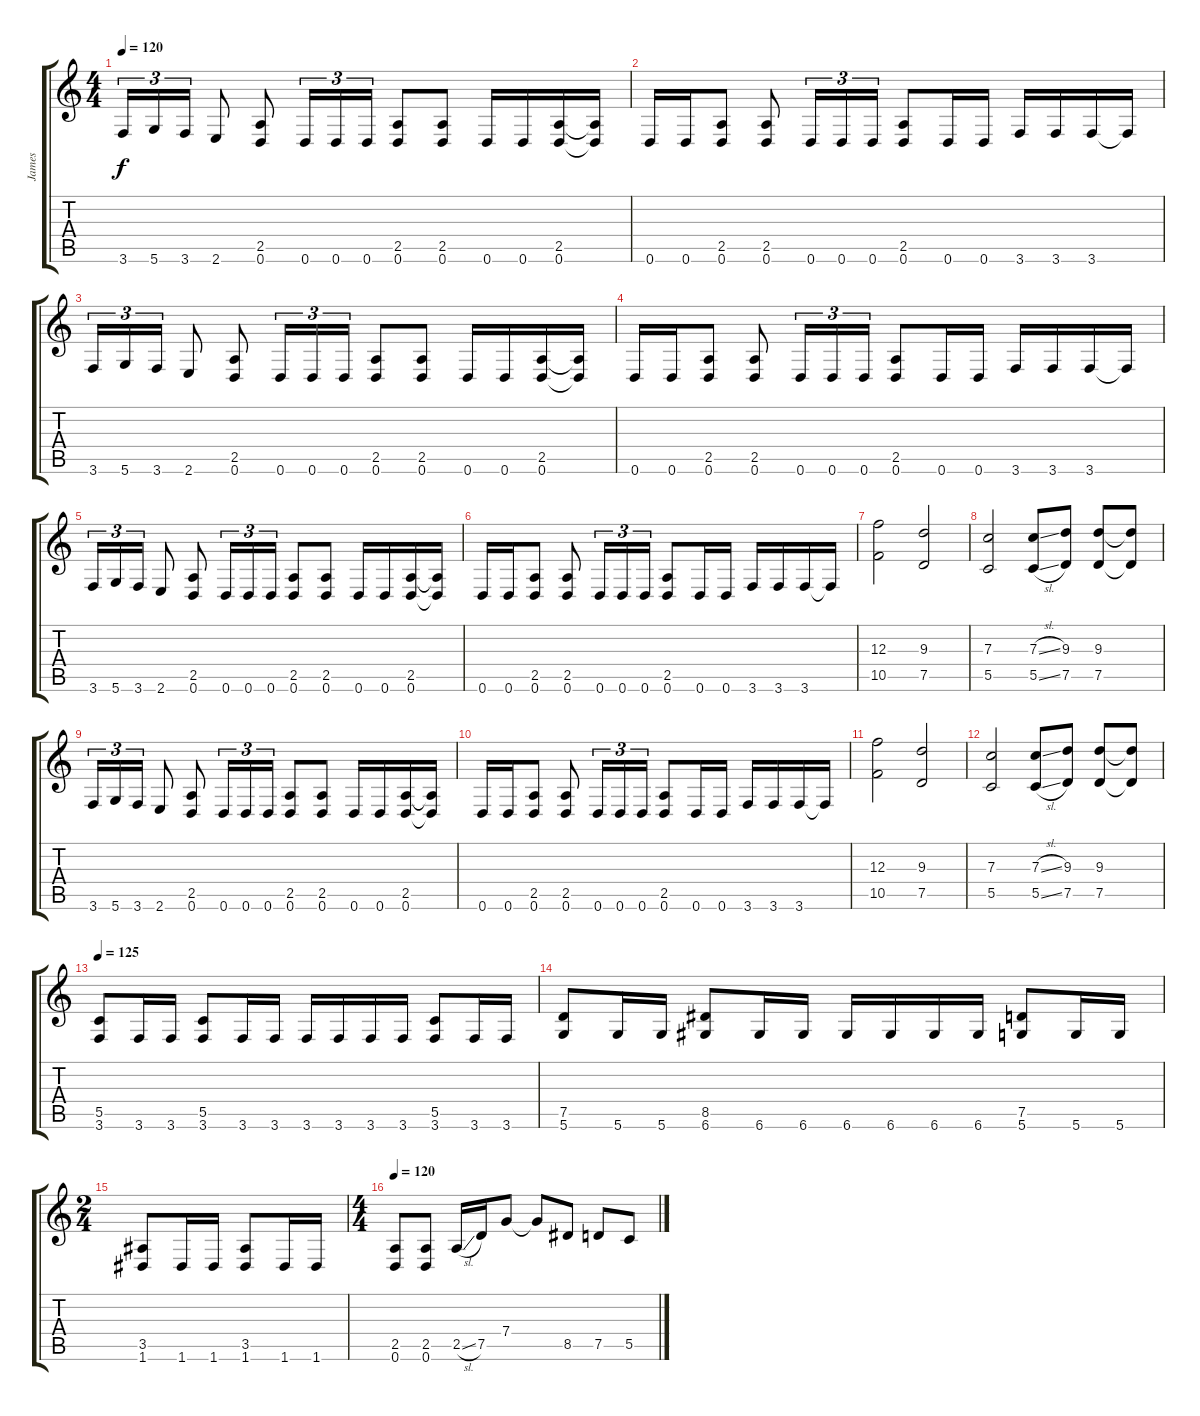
\track ("James" "James") {instrument distortionguitar}
\staff {score tabs}
\tuning (D4 A3 F3 C3 G2 D2) {hide}
\ts (4 4)
\tempo 120
\clef g2
\ks c
3.6.16{tu (3 2) dy f} 5.6.16{tu (3 2)} 3.6.16{tu (3 2)} 2.6.8 (2.5 0.6).8 0.6.16{tu (3 2)} 0.6.16{tu (3 2)} 0.6.16{tu (3 2)} (2.5 0.6).8 (2.5 0.6).8 0.6.16 0.6.16 (2.5 0.6).16 (2.5{t} 0.6{t}).16 |
0.6.16 0.6.16 (2.5 0.6).8 (2.5 0.6).8 0.6.16{tu (3 2)} 0.6.16{tu (3 2)} 0.6.16{tu (3 2)} (2.5 0.6).8 0.6.16 0.6.16 3.6.16 3.6.16 3.6.16 3.6{t}.16 |
3.6.16{tu (3 2)} 5.6.16{tu (3 2)} 3.6.16{tu (3 2)} 2.6.8 (2.5 0.6).8 0.6.16{tu (3 2)} 0.6.16{tu (3 2)} 0.6.16{tu (3 2)} (2.5 0.6).8 (2.5 0.6).8 0.6.16 0.6.16 (2.5 0.6).16 (2.5{t} 0.6{t}).16 |
0.6.16 0.6.16 (2.5 0.6).8 (2.5 0.6).8 0.6.16{tu (3 2)} 0.6.16{tu (3 2)} 0.6.16{tu (3 2)} (2.5 0.6).8 0.6.16 0.6.16 3.6.16 3.6.16 3.6.16 3.6{t}.16 |
3.6.16{tu (3 2)} 5.6.16{tu (3 2)} 3.6.16{tu (3 2)} 2.6.8 (2.5 0.6).8 0.6.16{tu (3 2)} 0.6.16{tu (3 2)} 0.6.16{tu (3 2)} (2.5 0.6).8 (2.5 0.6).8 0.6.16 0.6.16 (2.5 0.6).16 (2.5{t} 0.6{t}).16 |
0.6.16 0.6.16 (2.5 0.6).8 (2.5 0.6).8 0.6.16{tu (3 2)} 0.6.16{tu (3 2)} 0.6.16{tu (3 2)} (2.5 0.6).8 0.6.16 0.6.16 3.6.16 3.6.16 3.6.16 3.6{t}.16 |
(12.3 10.5).2 (9.3 7.5).2 |
(7.3 5.5).2 (7.3{sl} 5.5{sl}).8 (9.3 7.5).8 (9.3 7.5).8 (9.3{t} 7.5{t}).8 |
3.6.16{tu (3 2)} 5.6.16{tu (3 2)} 3.6.16{tu (3 2)} 2.6.8 (2.5 0.6).8 0.6.16{tu (3 2)} 0.6.16{tu (3 2)} 0.6.16{tu (3 2)} (2.5 0.6).8 (2.5 0.6).8 0.6.16 0.6.16 (2.5 0.6).16 (2.5{t} 0.6{t}).16 |
0.6.16 0.6.16 (2.5 0.6).8 (2.5 0.6).8 0.6.16{tu (3 2)} 0.6.16{tu (3 2)} 0.6.16{tu (3 2)} (2.5 0.6).8 0.6.16 0.6.16 3.6.16 3.6.16 3.6.16 3.6{t}.16 |
(12.3 10.5).2 (9.3 7.5).2 |
(7.3 5.5).2 (7.3{sl} 5.5{sl}).8 (9.3 7.5).8 (9.3 7.5).8 (9.3{t} 7.5{t}).8 |
\tempo 125
(5.5 3.6).8 3.6.16 3.6.16 (5.5 3.6).8 3.6.16 3.6.16 3.6.16 3.6.16 3.6.16 3.6.16 (5.5 3.6).8 3.6.16 3.6.16 |
(7.5 5.6).8 5.6.16 5.6.16 (8.5 6.6).8 6.6.16 6.6.16 6.6.16 6.6.16 6.6.16 6.6.16 (7.5 5.6).8 5.6.16 5.6.16 |
\ts (2 4)
(3.5 1.6).8 1.6.16 1.6.16 (3.5 1.6).8 1.6.16 1.6.16 |
\ts (4 4)
\tempo 120
(2.5 0.6).8 (2.5 0.6).8 2.5{sl}.16 7.5.16 7.4.8 7.4{t}.8 8.5.8 7.5.8 5.5.8
